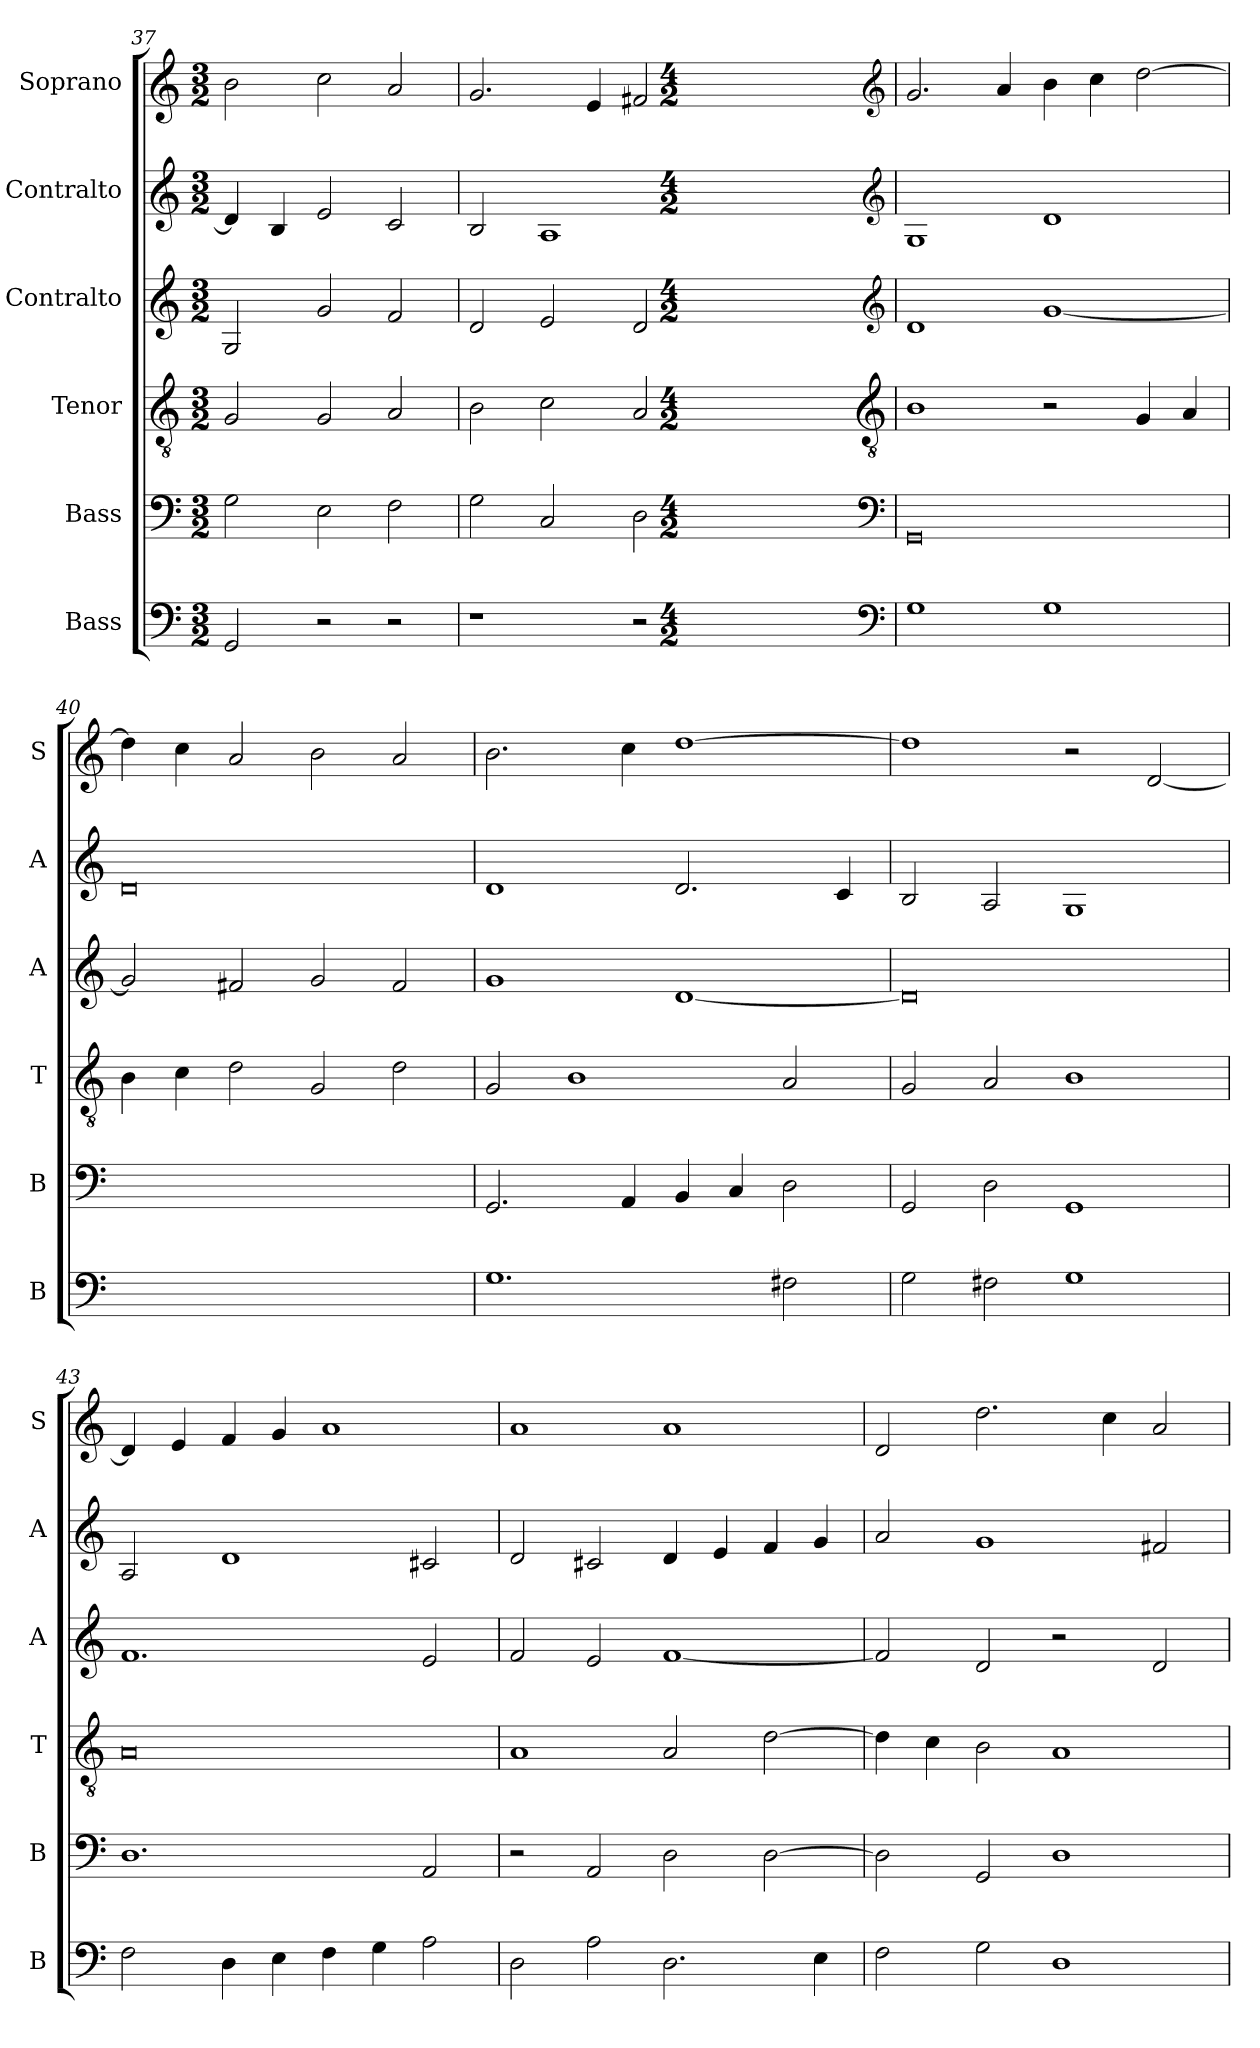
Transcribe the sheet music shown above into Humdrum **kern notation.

**kern	**kern	**kern	**kern	**kern	**kern
*part6	*part5	*part4	*part3	*part2	*part1
*staff6	*staff5	*staff4	*staff3	*staff2	*staff1
*I"Bass	*I"Bass	*I"Tenor	*I"Contralto	*I"Contralto	*I"Soprano
*I'B	*I'B	*I'T	*I'A	*I'A	*I'S
*clefF4	*clefF4	*clefGv2	*clefG2	*clefG2	*clefG2
*k[]	*k[]	*k[]	*k[]	*k[]	*k[]
*G:mix	*G:mix	*G:mix	*G:mix	*G:mix	*G:mix
*M3/2	*M3/2	*M3/2	*M3/2	*M3/2	*M3/2
=37	=37	=37	=37	=37	=37
2GG	2G	2G	2G	4d]	2b
.	.	.	.	4B	.
2r	2E	2G	2g	2e	2cc
2r	2F	2A	2f	2c	2a
=38	=38	=38	=38	=38	=38
1r	2G	2B	2d	2B	2.g
.	2C	2c	2e	1A	.
.	.	.	.	.	4e
2r	2D	2A	2d	.	2f#X
*clefF4	*clefF4	*clefGv2	*clefG2	*clefG2	*clefG2
*k[]	*k[]	*k[]	*k[]	*k[]	*k[]
*G:mix	*G:mix	*G:mix	*G:mix	*G:mix	*G:mix
*M4/2	*M4/2	*M4/2	*M4/2	*M4/2	*M4/2
=39	=39	=39	=39	=39	=39
1G	0GG	1B	1d	1G	2.g
.	.	.	.	.	4a
1G	.	2r	[1g	1d	4b
.	.	.	.	.	4cc
.	.	4G	.	.	[2dd
.	.	4A	.	.	.
=40	=40	=40	=40	=40	=40
0r	0r	4B	2g]	0d	4dd]
.	.	4c	.	.	4cc
.	.	2d	2f#X	.	2a
.	.	2G	2g	.	2b
.	.	2d	2f#	.	2a
=41	=41	=41	=41	=41	=41
1.G	2.GG	2G	1g	1d	2.b
.	.	1B	.	.	.
.	4AA	.	.	.	4cc
.	4BB	.	[1d	2.d	[1dd
.	4C	.	.	.	.
2F#X	2D	2A	.	.	.
.	.	.	.	4c	.
=42	=42	=42	=42	=42	=42
2G	2GG	2G	0d]	2B	1dd]
2F#X	2D	2A	.	2A	.
1G	1GG	1B	.	1G	2r
.	.	.	.	.	[2d
=43	=43	=43	=43	=43	=43
2F	1.D	0A	1.f	2A	4d]
.	.	.	.	.	4e
4D	.	.	.	1d	4f
4E	.	.	.	.	4g
4F	.	.	.	.	1a
4G	.	.	.	.	.
2A	2AA	.	2e	2c#X	.
=44	=44	=44	=44	=44	=44
2D	2r	1A	2f	2d	1a
2A	2AA	.	2e	2c#X	.
2.D	2D	2A	[1f	4d	1a
.	.	.	.	4e	.
.	[2D	[2d	.	4f	.
4E	.	.	.	4g	.
=45	=45	=45	=45	=45	=45
2F	2D]	4d]	2f]	2a	2d
.	.	4c	.	.	.
2G	2GG	2B	2d	1g	2.dd
1D	1D	1A	2r	.	.
.	.	.	.	.	4cc
.	.	.	2d	2f#X	2a
=	=	=	=	=	=
*-	*-	*-	*-	*-	*-
